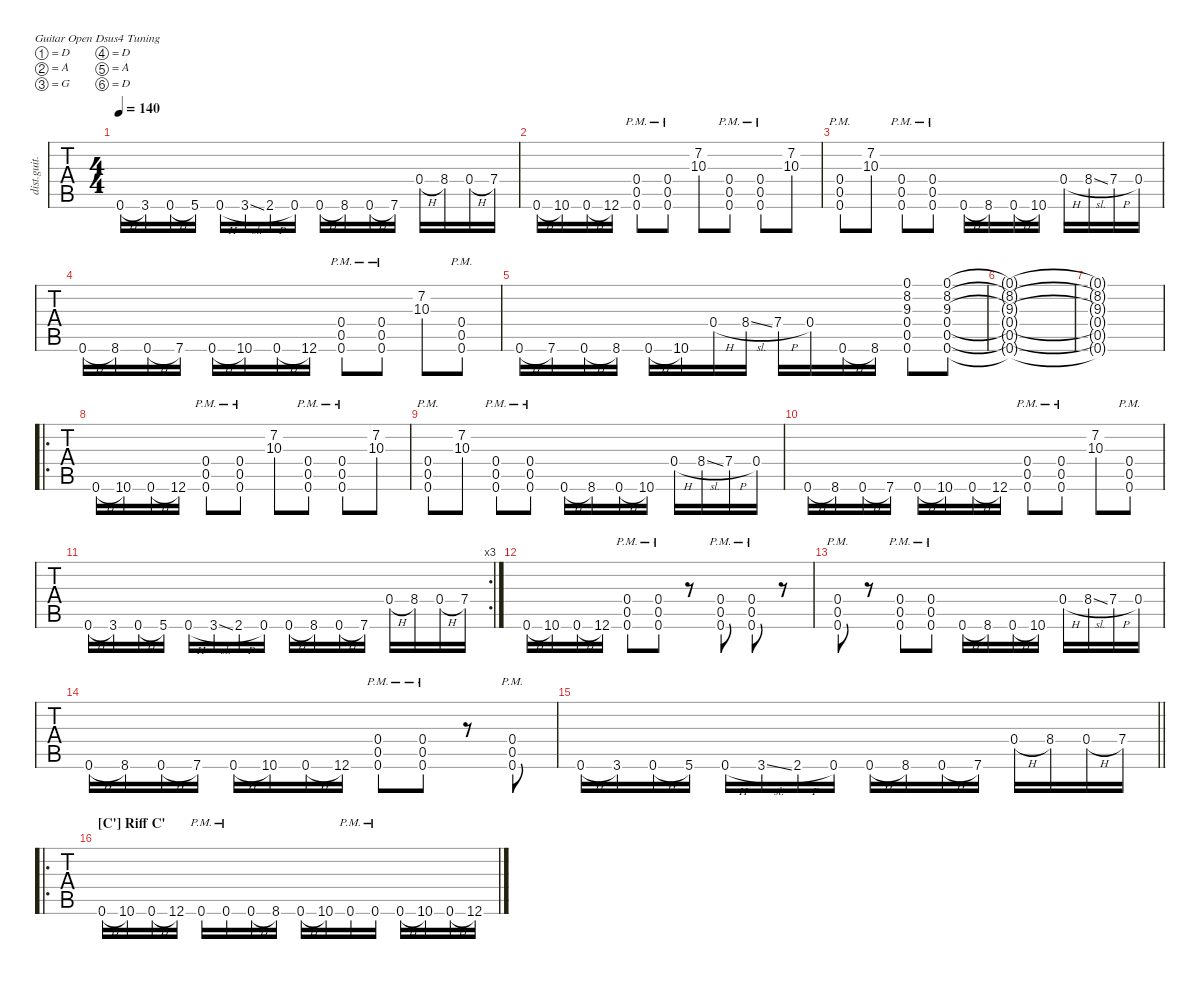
\defaultSystemsLayout 4
\hideDynamics
\bracketExtendMode nobrackets
\otherSystemsTrackNameOrientation horizontal
\track ("Rhythm L" "dist.guit.") {instrument distortionguitar}
\staff {tabs}
\tuning (D4 A3 G3 D3 A2 D2)
\ts (4 4)
\tempo 140
\clef g2
\ks c
0.6{h}.16{dy mf} 3.6.16 0.6{h}.16 5.6.16 0.6{h}.16 3.6{sl}.16 2.6{h}.16 0.6.16 0.6{h}.16 8.6{acc #}.16 0.6{h}.16 7.6.16 0.4{h}.16 8.4{acc #}.16 0.4{h}.16 7.4.16 |
0.6{h}.16 10.6.16 0.6{h}.16 12.6.16 (0.6{pm} 0.5{pm} 0.4{pm}).8 (0.6{pm} 0.5{pm} 0.4{pm}).8 (10.3 7.2).8 (0.4{pm} 0.5{pm} 0.6{pm}).8 (0.6{pm} 0.5{pm} 0.4{pm}).8 (10.3 7.2).8 |
(0.6{pm} 0.5{pm} 0.4{pm}).8 (10.3 7.2).8 (0.4{pm} 0.5{pm} 0.6{pm}).8 (0.6{pm} 0.5{pm} 0.4{pm}).8 0.6{h}.16 8.6{acc #}.16 0.6{h}.16 10.6.16 0.4{h}.16 8.4{sl acc #}.16 7.4{h}.16 0.4.16 |
0.6{h}.16 8.6{acc #}.16 0.6{h}.16 7.6.16 0.6{h}.16 10.6.16 0.6{h}.16 12.6.16 (0.6{pm} 0.5{pm} 0.4{pm}).8 (0.6{pm} 0.5{pm} 0.4{pm}).8 (7.2 10.3).8 (0.4{pm} 0.5{pm} 0.6{pm}).8 |
0.6{h}.16 7.6.16 0.6{h}.16 8.6{acc #}.16 0.6{h}.16 10.6.16 0.4{h}.16 8.4{sl acc #}.16 7.4{h}.16 0.4.16 0.6{h}.16 8.6{acc #}.16 (0.6 0.5 0.4 9.3 8.2 0.1).8 (0.6 0.5 0.4 9.3 8.2 0.1).8 |
(0.6{t} 0.5{t} 0.4{t} 9.3{t} 8.2{t} 0.1{t}).1 |
(0.6{t} 0.5{t} 0.4{t} 9.3{t} 8.2{t} 0.1{t}).1 |
\ro
0.6{h}.16 10.6.16 0.6{h}.16 12.6.16 (0.6{pm} 0.5{pm} 0.4{pm}).8 (0.6{pm} 0.5{pm} 0.4{pm}).8 (10.3 7.2).8 (0.4{pm} 0.5{pm} 0.6{pm}).8 (0.6{pm} 0.5{pm} 0.4{pm}).8 (10.3 7.2).8 |
(0.6{pm} 0.5{pm} 0.4{pm}).8 (10.3 7.2).8 (0.4{pm} 0.5{pm} 0.6{pm}).8 (0.6{pm} 0.5{pm} 0.4{pm}).8 0.6{h}.16 8.6{acc #}.16 0.6{h}.16 10.6.16 0.4{h}.16 8.4{sl acc #}.16 7.4{h}.16 0.4.16 |
0.6{h}.16 8.6{acc #}.16 0.6{h}.16 7.6.16 0.6{h}.16 10.6.16 0.6{h}.16 12.6.16 (0.6{pm} 0.5{pm} 0.4{pm}).8 (0.6{pm} 0.5{pm} 0.4{pm}).8 (7.2 10.3).8 (0.4{pm} 0.5{pm} 0.6{pm}).8 |
\rc 3
0.6{h}.16 3.6.16 0.6{h}.16 5.6.16 0.6{h}.16 3.6{sl}.16 2.6{h}.16 0.6.16 0.6{h}.16 8.6{acc #}.16 0.6{h}.16 7.6.16 0.4{h}.16 8.4{acc #}.16 0.4{h}.16 7.4.16 |
0.6{h}.16 10.6.16 0.6{h}.16 12.6.16 (0.6{pm} 0.5{pm} 0.4{pm}).8 (0.6{pm} 0.5{pm} 0.4{pm}).8 r.8 (0.4{pm} 0.5{pm} 0.6{pm}).8 (0.4{pm} 0.5{pm} 0.6{pm}).8 r.8 |
(0.6{pm} 0.5{pm} 0.4{pm}).8 r.8 (0.4{pm} 0.5{pm} 0.6{pm}).8 (0.6{pm} 0.5{pm} 0.4{pm}).8 0.6{h}.16 8.6{acc #}.16 0.6{h}.16 10.6.16 0.4{h}.16 8.4{sl acc #}.16 7.4{h}.16 0.4.16 |
0.6{h}.16 8.6{acc #}.16 0.6{h}.16 7.6.16 0.6{h}.16 10.6.16 0.6{h}.16 12.6.16 (0.6{pm} 0.5{pm} 0.4{pm}).8 (0.6{pm} 0.5{pm} 0.4{pm}).8 r.8 (0.4{pm} 0.5{pm} 0.6{pm}).8 |
\barLineRight lightlight
0.6{h}.16 3.6.16 0.6{h}.16 5.6.16 0.6{h}.16 3.6{sl}.16 2.6{h}.16 0.6.16 0.6{h}.16 8.6{acc #}.16 0.6{h}.16 7.6.16 0.4{h}.16 8.4{acc #}.16 0.4{h}.16 7.4.16 |
\ro
\section ("C'" "Riff C'")
0.6{h}.16 10.6.16 0.6{h}.16 12.6.16 0.6{pm}.16 0.6{pm}.16 0.6{h}.16 8.6{acc #}.16 0.6{h}.16 10.6.16 0.6{pm}.16 0.6{pm}.16 0.6{h}.16 10.6.16 0.6{h}.16 12.6.16
